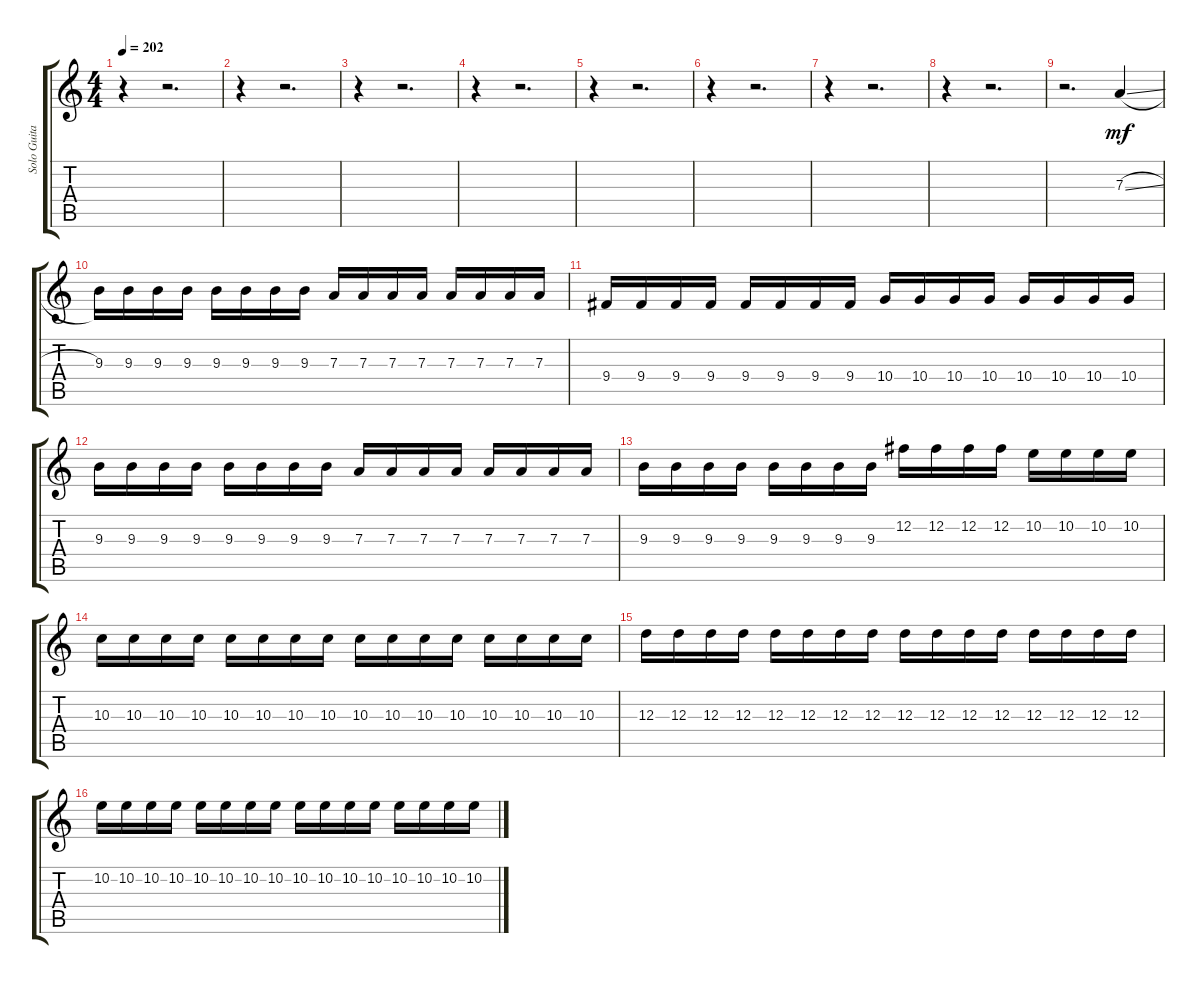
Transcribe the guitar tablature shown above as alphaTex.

\track ("Solo Guitar Adv." "Solo Guita") {instrument distortionguitar}
\staff {score tabs}
\tuning (B3 Gb3 D3 A2 E2 B1) {hide}
\ts (4 4)
\tempo 202
\clef g2
\ks c
r.4{dy mf} r.2{d} |
r.4 r.2{d} |
r.4 r.2{d} |
r.4 r.2{d} |
r.4 r.2{d} |
r.4 r.2{d} |
r.4 r.2{d} |
r.4 r.2{d} |
r.2{d} 7.3{sl}.4 |
\section ("" "")
9.3.16 9.3.16 9.3.16 9.3.16 9.3.16 9.3.16 9.3.16 9.3.16 7.3.16 7.3.16 7.3.16 7.3.16 7.3.16 7.3.16 7.3.16 7.3.16 |
9.4.16 9.4.16 9.4.16 9.4.16 9.4.16 9.4.16 9.4.16 9.4.16 10.4.16 10.4.16 10.4.16 10.4.16 10.4.16 10.4.16 10.4.16 10.4.16 |
9.3.16 9.3.16 9.3.16 9.3.16 9.3.16 9.3.16 9.3.16 9.3.16 7.3.16 7.3.16 7.3.16 7.3.16 7.3.16 7.3.16 7.3.16 7.3.16 |
9.3.16 9.3.16 9.3.16 9.3.16 9.3.16 9.3.16 9.3.16 9.3.16 12.2.16 12.2.16 12.2.16 12.2.16 10.2.16 10.2.16 10.2.16 10.2.16 |
10.3.16 10.3.16 10.3.16 10.3.16 10.3.16 10.3.16 10.3.16 10.3.16 10.3.16 10.3.16 10.3.16 10.3.16 10.3.16 10.3.16 10.3.16 10.3.16 |
12.3.16 12.3.16 12.3.16 12.3.16 12.3.16 12.3.16 12.3.16 12.3.16 12.3.16 12.3.16 12.3.16 12.3.16 12.3.16 12.3.16 12.3.16 12.3.16 |
10.2.16 10.2.16 10.2.16 10.2.16 10.2.16 10.2.16 10.2.16 10.2.16 10.2.16 10.2.16 10.2.16 10.2.16 10.2.16 10.2.16 10.2.16 10.2.16
